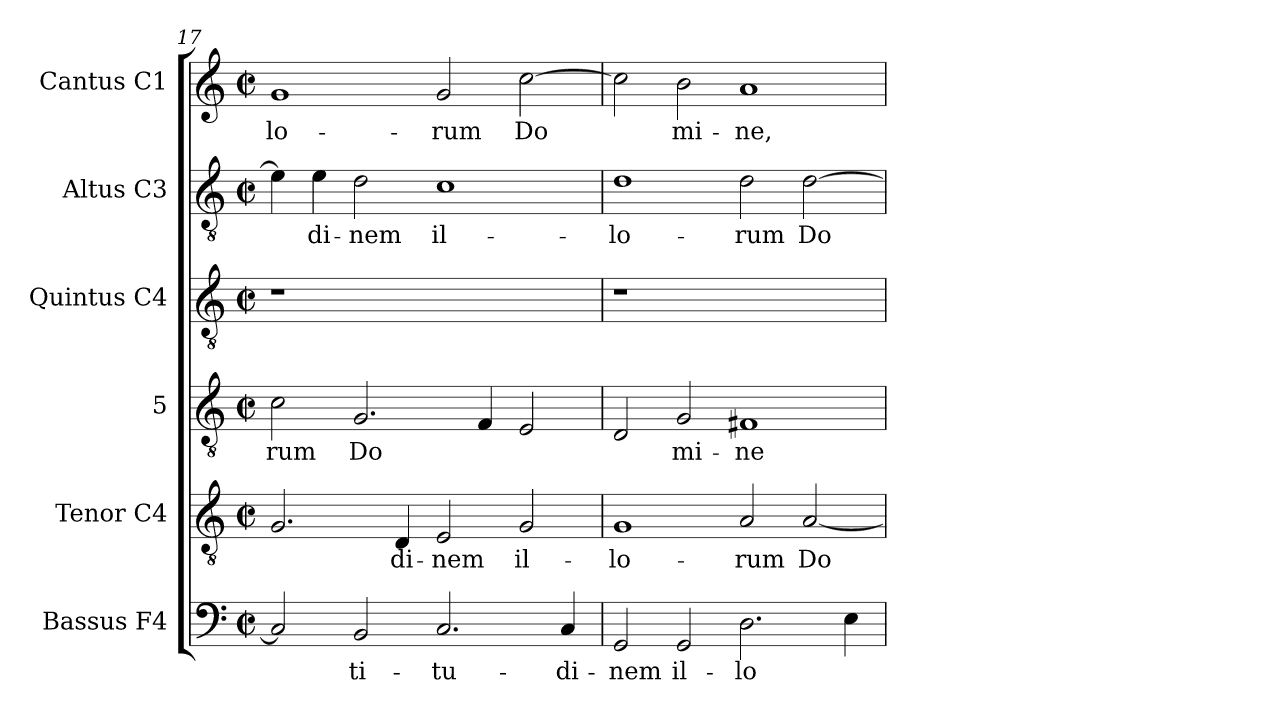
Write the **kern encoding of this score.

**kern	**text	**kern	**text	**kern	**text	**kern	**kern	**text	**kern	**text
*part6	*part6	*part5	*part5	*part4	*part4	*part3	*part2	*part2	*part1	*part1
*staff6	*staff6	*staff5	*staff5	*staff4	*staff4	*staff3	*staff2	*staff2	*staff1	*staff1
*I"Bassus  F4	*	*I"Tenor  C4	*	*I"5	*	*I"Quintus  C4	*I"Altus  C3	*	*I"Cantus  C1	*
*I'B	*	*I'T	*	*	*	*	*I'A	*	*I'C	*
!!LO:PB:g=z
*clefF4	*	*clefGv2	*	*clefGv2	*	*clefGv2	*clefGv2	*	*clefG2	*
*k[]	*	*k[]	*	*k[]	*	*k[]	*k[]	*	*k[]	*
*C:	*	*C:	*	*C:	*	*C:	*C:	*	*C:	*
*M2/2	*	*M2/2	*	*M2/2	*	*M2/2	*M2/2	*	*M2/2	*
*met(c|)	*	*met(c|)	*	*met(c|)	*	*met(c|)	*met(c|)	*	*met(c|)	*
=17	=17	=17	=17	=17	=17	=17	=17	=17	=17	=17
!	!LO:LY:b:cj	!	!LO:LY:b:cj	!	!LO:LY:b:cj	!	!	!LO:LY:b:cj	!	!LO:LY:b:cj
2C/]	--	2.G/	--	2c\	-rum	1r	4e\]	--	1g	-lo-
!	!	!	!	!	!	!	!	!LO:LY:b:cj	!	!
.	.	.	.	.	.	.	4e\	-di-	.	.
!	!LO:LY:b:cj	!	!	!	!LO:LY:b:cj	!	!	!LO:LY:b:cj	!	!
2BB/	-ti-	.	.	2.G/	Do-	.	2d\	-nem	.	.
!	!	!	!LO:LY:b:cj	!	!	!	!	!	!	!
.	.	4D/	-di-	.	.	.	.	.	.	.
!	!LO:LY:b:cj	!	!LO:LY:b:cj	!	!	!	!	!LO:LY:b:cj	!	!LO:LY:b:cj
2.C/	-tu-	2E/	-nem	.	.	1ryy	1c	il-	2g/	-rum
!	!	!	!	!	!LO:LY:b:cj	!	!	!	!	!
.	.	.	.	4F/	--	.	.	.	.	.
!	!	!	!LO:LY:b:cj	!	!LO:LY:b:cj	!	!	!	!	!LO:LY:b:cj
.	.	2G/	il-	2E/	--	.	.	.	[>2cc\	Do-
!	!LO:LY:b:cj	!	!	!	!	!	!	!	!	!
4C/	-di-	.	.	.	.	.	.	.	.	.
=18	=18	=18	=18	=18	=18	=18	=18	=18	=18	=18
!	!LO:LY:b:cj	!	!LO:LY:b:cj	!	!LO:LY:b:cj	!	!	!LO:LY:b:cj	!	!LO:LY:b:cj
2GG/	-nem	1G	-lo-	2D/	--	1r	1d	-lo-	2cc\]	--
!	!LO:LY:b:cj	!	!	!	!LO:LY:b:cj	!	!	!	!	!LO:LY:b:cj
2GG/	il-	.	.	2G/	-mi-	.	.	.	2b\	-mi-
!	!LO:LY:b:cj	!	!LO:LY:b:cj	!	!LO:LY:b:cj	!	!	!LO:LY:b:cj	!	!LO:LY:b:cj
2.D\	-lo-	2A/	-rum	1F#X	-ne	1ryy	2d\	-rum	1a	-ne,
!	!	!	!LO:LY:b:cj	!	!	!	!	!LO:LY:b:cj	!	!
.	.	[<2A/	Do-	.	.	.	[>2d\	Do-	.	.
!	!LO:LY:b:cj	!	!	!	!	!	!	!	!	!
4E\	--	.	.	.	.	.	.	.	.	.
=	=	=	=	=	=	=	=	=	=	=
*-	*-	*-	*-	*-	*-	*-	*-	*-	*-	*-
